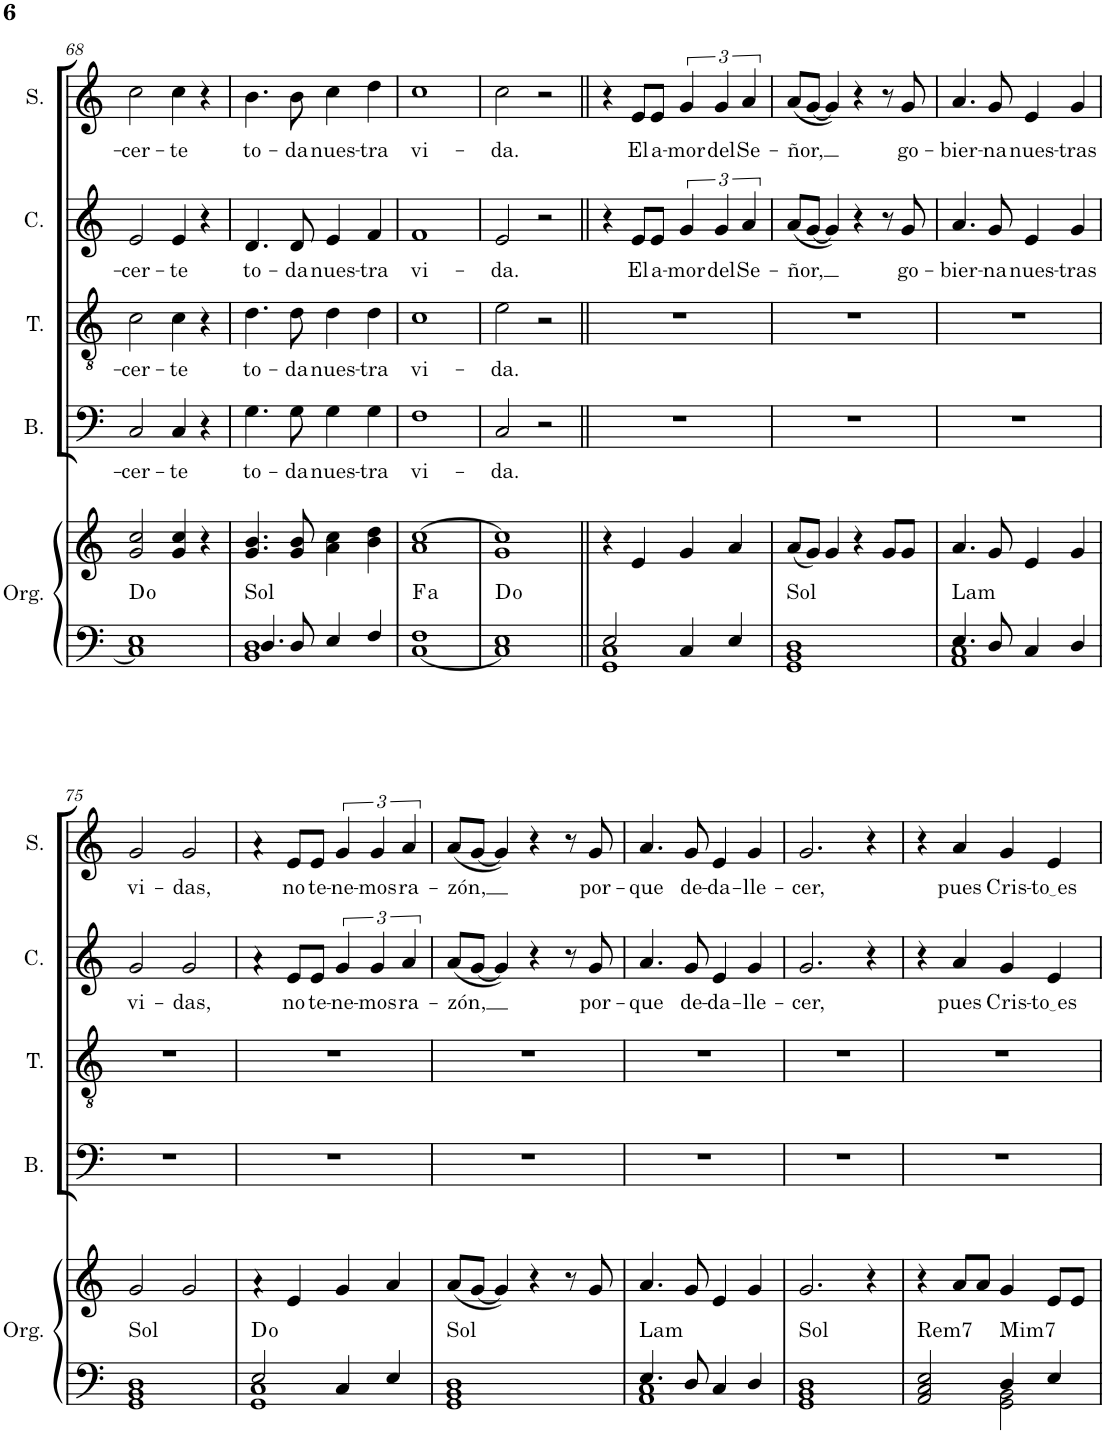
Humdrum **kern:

**kern	**kern	**harte	**kern	**text	**kern	**text	**kern	**text	**kern	**text
*part5	*part5	*part5	*part4	*part4	*part3	*part3	*part2	*part2	*part1	*part1
*staff6	*staff5	*	*staff4	*staff4	*staff3	*staff3	*staff2	*staff2	*staff1	*staff1
*I"Órgano	*	*	*I"Bajo	*	*I"Tenor	*	*I"Contralto	*	*I"Soprano	*
*	*	*	*I'B.	*	*I'T.	*	*I'C.	*	*I'S.	*
!!LO:PB:g=z
*clefF4	*clefG2	*	*clefF4	*	*clefGv2	*	*clefG2	*	*clefG2	*
*k[]	*k[]	*	*k[]	*	*k[]	*	*k[]	*	*k[]	*
*M4/4	*M4/4	*	*M4/4	*	*M4/4	*	*M4/4	*	*M4/4	*
=68	=68	=68	=68	=68	=68	=68	=68	=68	=68	=68
!	!	!	!	!LO:LY:b	!	!LO:LY:b	!	!LO:LY:b	!	!LO:LY:b
1C] 1E	2g/ 2cc/	D:dim	2C/	-cer-	2c\	-cer-	2e/	-cer-	2cc\	-cer-
!	!	!	!	!LO:LY:b	!	!LO:LY:b	!	!LO:LY:b	!	!LO:LY:b
.	4g/ 4cc/	.	4C/	-te	4c\	-te	4e/	-te	4cc\	-te
.	4r	.	4r	.	4r	.	4r	.	4r	.
=69	=69	=69	=69	=69	=69	=69	=69	=69	=69	=69
*^	*	*	*	*	*	*	*	*	*	*
!	!	!	!LO:H:kt=Sol	!	!LO:LY:b	!	!LO:LY:b	!	!LO:LY:b	!	!LO:LY:b
4.D/	1BB 1D	4.g/ 4.b/	N	4.G\	to-	4.d\	to-	4.d/	to-	4.b\	to-
!	!	!	!	!	!LO:LY:b	!	!LO:LY:b	!	!LO:LY:b	!	!LO:LY:b
8D/	.	8g/ 8b/	.	8G\	-da	8d\	-da	8d/	-da	8b\	-da
!	!	!	!	!	!LO:LY:b	!	!LO:LY:b	!	!LO:LY:b	!	!LO:LY:b
4E/	.	4a\ 4cc\	.	4G\	nues-	4d\	nues-	4e/	nues-	4cc\	nues-
!	!	!	!	!	!LO:LY:b	!	!LO:LY:b	!	!LO:LY:b	!	!LO:LY:b
4F/	.	4b\ 4dd\	.	4G\	-tra	4d\	-tra	4f/	-tra	4dd\	-tra
*v	*v	*	*	*	*	*	*	*	*	*	*
=70	=70	=70	=70	=70	=70	=70	=70	=70	=70	=70
!	!	!LO:H:kt=a	!	!LO:LY:b	!	!LO:LY:b	!	!LO:LY:b	!	!LO:LY:b
[1C 1F	1a [1cc	.	1F	vi-	1c	vi-	1f	vi-	1cc	vi-
=71	=71	=71	=71	=71	=71	=71	=71	=71	=71	=71
!	!	!	!	!LO:LY:b	!	!LO:LY:b	!	!LO:LY:b	!	!LO:LY:b
1C] 1E	1g 1cc]	D:dim	2C/	-da.	2e\	-da.	2e/	-da.	2cc\	-da.
.	.	.	2r	.	2r	.	2r	.	2r	.
=72||	=72||	=72||	=72||	=72||	=72||	=72||	=72||	=72||	=72||	=72||
*^	*	*	*	*	*	*	*	*	*	*
2E/	1GG 1C	4r	.	1r	.	1r	.	4r	.	4r	.
!	!	!	!	!	!	!	!	!	!LO:LY:b	!	!LO:LY:b
.	.	4e/	.	.	.	.	.	8e/L	El	8e/L	El
!	!	!	!	!	!	!	!	!	!LO:LY:b	!	!LO:LY:b
.	.	.	.	.	.	.	.	8e/J	a-	8e/J	a-
!	!	!	!	!	!	!	!	!	!LO:LY:b	!	!LO:LY:b
4C/	.	4g/	.	.	.	.	.	6g/	-mor	6g/	-mor
!	!	!	!	!	!	!	!	!	!LO:LY:b	!	!LO:LY:b
.	.	.	.	.	.	.	.	6g/	del	6g/	del
4E/	.	4a/	.	.	.	.	.	.	.	.	.
!	!	!	!	!	!	!	!	!	!LO:LY:b	!	!LO:LY:b
.	.	.	.	.	.	.	.	6a/	Se-	6a/	Se-
*v	*v	*	*	*	*	*	*	*	*	*	*
=73	=73	=73	=73	=73	=73	=73	=73	=73	=73	=73
!	!	!LO:H:kt=Sol	!	!	!	!	!	!LO:LY:b	!	!LO:LY:b
1GG 1BB 1D	(8a/L	N	1r	.	1r	.	(8a/L	-ñor,	(8a/L	-ñor,
.	8g/J)	.	.	.	.	.	[8g/J	.	[8g/J	.
.	4g/	.	.	.	.	.	4g/])	.	4g/])	.
.	4r	.	.	.	.	.	4r	.	4r	.
.	8g/L	.	.	.	.	.	8r	.	8r	.
!	!	!	!	!	!	!	!	!LO:LY:b	!	!LO:LY:b
.	8g/J	.	.	.	.	.	8g/	go-	8g/	go-
=74	=74	=74	=74	=74	=74	=74	=74	=74	=74	=74
*^	*	*	*	*	*	*	*	*	*	*
!	!	!	!LO:H:kt=Lam	!	!	!	!	!	!LO:LY:b	!	!LO:LY:b
4.E/	1AA 1C	4.a/	N	1r	.	1r	.	4.a/	-bier-	4.a/	-bier-
!	!	!	!	!	!	!	!	!	!LO:LY:b	!	!LO:LY:b
8D/	.	8g/	.	.	.	.	.	8g/	-na	8g/	-na
!	!	!	!	!	!	!	!	!	!LO:LY:b	!	!LO:LY:b
4C/	.	4e/	.	.	.	.	.	4e/	nues-	4e/	nues-
!	!	!	!	!	!	!	!	!	!LO:LY:b	!	!LO:LY:b
4D/	.	4g/	.	.	.	.	.	4g/	-tras	4g/	-tras
*v	*v	*	*	*	*	*	*	*	*	*	*
!!LO:LB:g=z
=75	=75	=75	=75	=75	=75	=75	=75	=75	=75	=75
!	!	!LO:H:kt=Sol	!	!	!	!	!	!LO:LY:b	!	!LO:LY:b
1GG 1BB 1D	2g/	N	1r	.	1r	.	2g/	vi-	2g/	vi-
!	!	!	!	!	!	!	!	!LO:LY:b	!	!LO:LY:b
.	2g/	.	.	.	.	.	2g/	-das,	2g/	-das,
=76	=76	=76	=76	=76	=76	=76	=76	=76	=76	=76
*^	*	*	*	*	*	*	*	*	*	*
2E/	1GG 1C	4ra	D:dim	1r	.	1r	.	4ra	.	4ra	.
!	!	!	!	!	!	!	!	!	!LO:LY:b	!	!LO:LY:b
.	.	4e/	.	.	.	.	.	8e/L	no	8e/L	no
!	!	!	!	!	!	!	!	!	!LO:LY:b	!	!LO:LY:b
.	.	.	.	.	.	.	.	8e/J	te-	8e/J	te-
!	!	!	!	!	!	!	!	!	!LO:LY:b	!	!LO:LY:b
4C/	.	4g/	.	.	.	.	.	6g/	-ne-	6g/	-ne-
!	!	!	!	!	!	!	!	!	!LO:LY:b	!	!LO:LY:b
.	.	.	.	.	.	.	.	6g/	-mos	6g/	-mos
4E/	.	4a/	.	.	.	.	.	.	.	.	.
!	!	!	!	!	!	!	!	!	!LO:LY:b	!	!LO:LY:b
.	.	.	.	.	.	.	.	6a/	ra-	6a/	ra-
*v	*v	*	*	*	*	*	*	*	*	*	*
=77	=77	=77	=77	=77	=77	=77	=77	=77	=77	=77
!	!	!LO:H:kt=Sol	!	!	!	!	!	!LO:LY:b	!	!LO:LY:b
1GG 1BB 1D	(8a/L	N	1r	.	1r	.	(8a/L	-zón,	(8a/L	-zón,
.	[8g/J	.	.	.	.	.	[8g/J	.	[8g/J	.
.	4g/])	.	.	.	.	.	4g/])	.	4g/])	.
.	4r	.	.	.	.	.	4r	.	4r	.
.	8r	.	.	.	.	.	8r	.	8r	.
!	!	!	!	!	!	!	!	!LO:LY:b	!	!LO:LY:b
.	8g/	.	.	.	.	.	8g/	por-	8g/	por-
=78	=78	=78	=78	=78	=78	=78	=78	=78	=78	=78
*^	*	*	*	*	*	*	*	*	*	*
!	!	!	!LO:H:kt=Lam	!	!	!	!	!	!LO:LY:b	!	!LO:LY:b
4.E/	1AA 1C	4.a/	N	1r	.	1r	.	4.a/	-que	4.a/	-que
!	!	!	!	!	!	!	!	!	!LO:LY:b	!	!LO:LY:b
8D/	.	8g/	.	.	.	.	.	8g/	de-	8g/	de-
!	!	!	!	!	!	!	!	!	!LO:LY:b	!	!LO:LY:b
4C/	.	4e/	.	.	.	.	.	4e/	-da-	4e/	-da-
!	!	!	!	!	!	!	!	!	!LO:LY:b	!	!LO:LY:b
4D/	.	4g/	.	.	.	.	.	4g/	-lle-	4g/	-lle-
*v	*v	*	*	*	*	*	*	*	*	*	*
=79	=79	=79	=79	=79	=79	=79	=79	=79	=79	=79
!	!	!LO:H:kt=Sol	!	!	!	!	!	!LO:LY:b	!	!LO:LY:b
1GG 1BB 1D	2.g/	N	1r	.	1r	.	2.g/	-cer,	2.g/	-cer,
.	4r	.	.	.	.	.	4r	.	4r	.
=80	=80	=80	=80	=80	=80	=80	=80	=80	=80	=80
*^	*	*	*	*	*	*	*	*	*	*
!	!	!	!LO:H:kt=Rem7	!	!	!	!	!	!	!	!
2AA/ 2C/ 2E/	2ryy	4r	N	1r	.	1r	.	4r	.	4r	.
!	!	!	!	!	!	!	!	!	!LO:LY:b	!	!LO:LY:b
.	.	8a/L	.	.	.	.	.	4a/	pues	4a/	pues
.	.	8a/J	.	.	.	.	.	.	.	.	.
!	!	!	!LO:H:kt=Mim7	!	!	!	!	!	!LO:LY:b	!	!LO:LY:b
4D/	2GG\ 2BB\	4g/	N	.	.	.	.	4g/	Cris-	4g/	Cris-
!	!	!	!	!	!	!	!	!	!LO:LY:b	!	!LO:LY:b
4E/	.	8e/L	.	.	.	.	.	4e/	to es	4e/	to es
.	.	8e/J	.	.	.	.	.	.	.	.	.
*v	*v	*	*	*	*	*	*	*	*	*	*
=	=	=	=	=	=	=	=	=	=	=
*-	*-	*-	*-	*-	*-	*-	*-	*-	*-	*-
